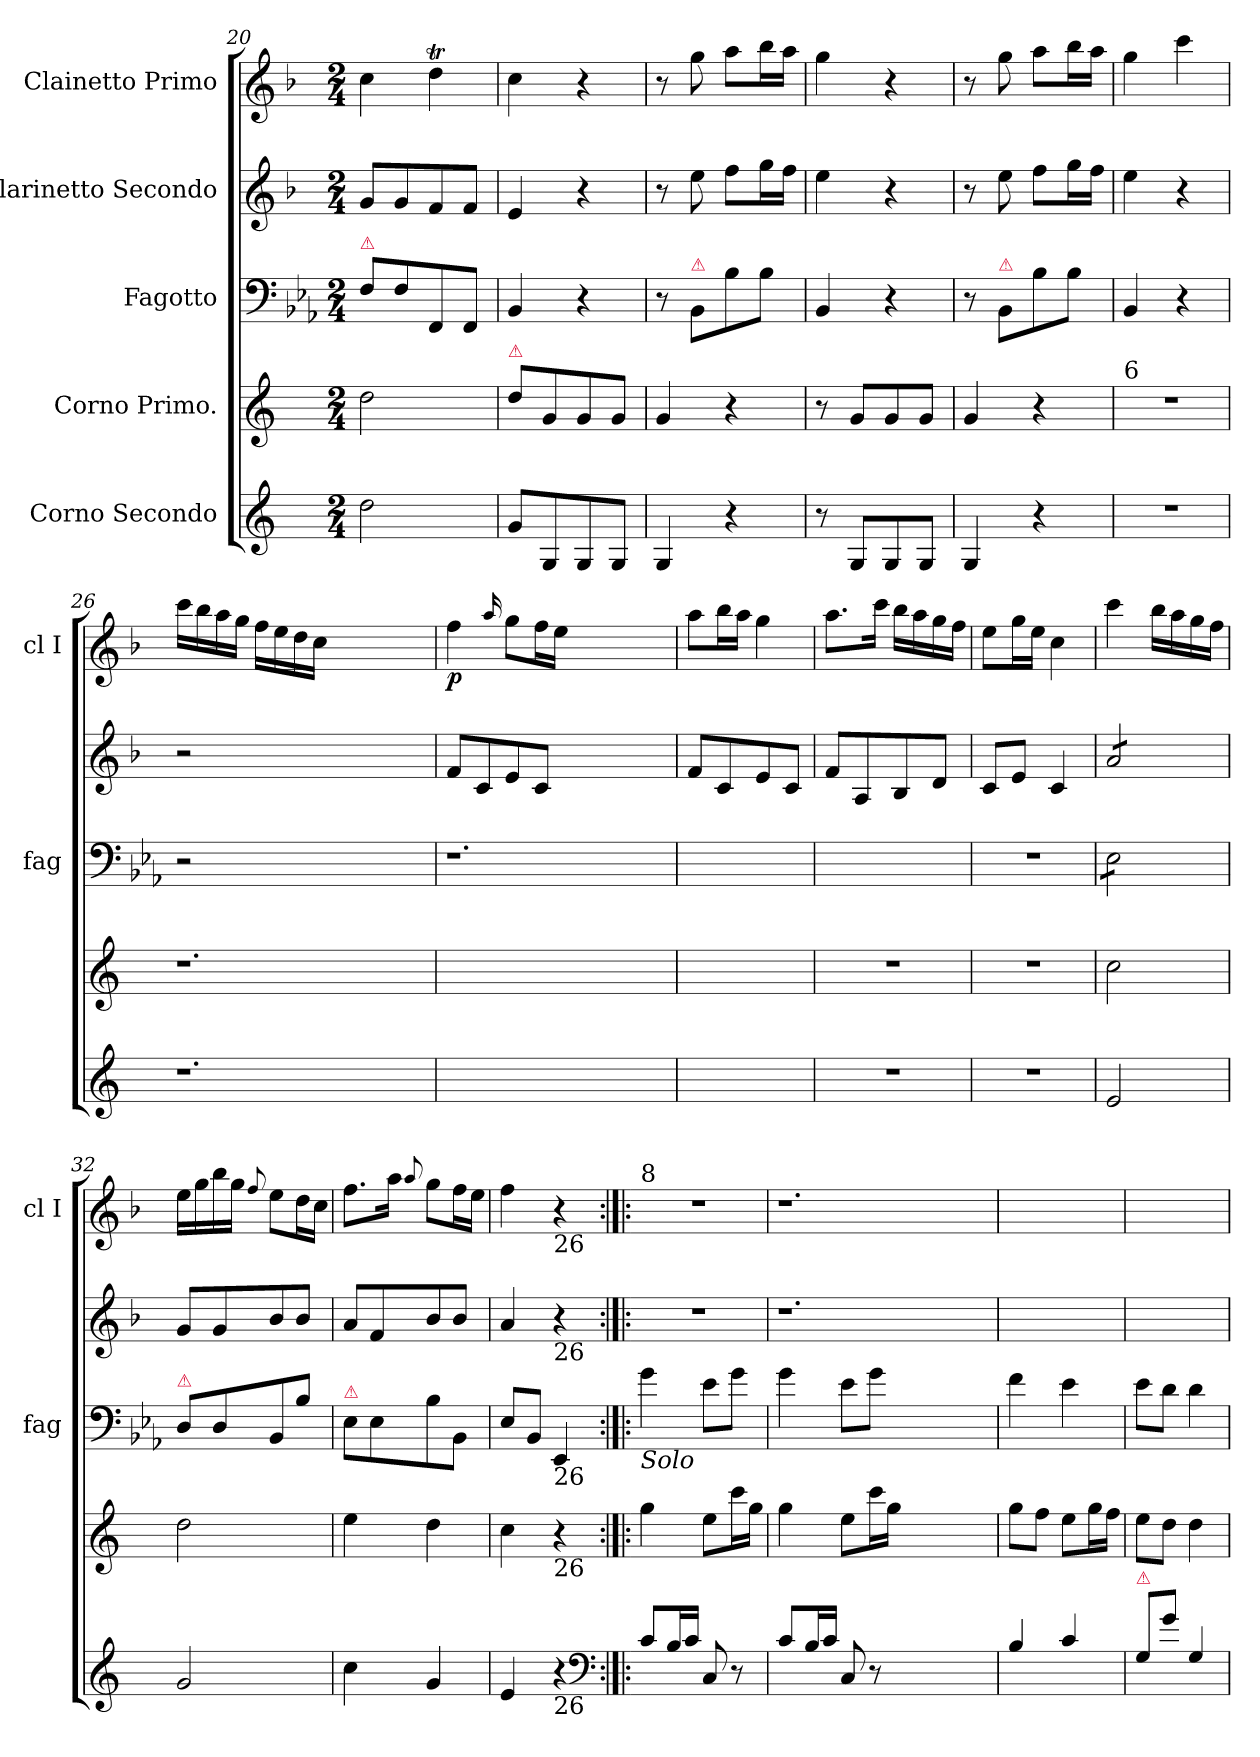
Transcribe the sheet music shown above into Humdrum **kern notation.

**kern	**kern	**kern	**kern	**kern	**dynam
*part5	*part4	*part3	*part2	*part1	*part1
*staff5	*staff4	*staff3	*staff2	*staff1	*staff1
*I"Corno Secondo	*I"Corno Primo.	*I"Fagotto	*I"Clarinetto Secondo	*I"Clainetto Primo	*
*	*	*I'fag	*	*I'cl I	*
*clefG2	*clefG2	*clefF4	*clefG2	*clefG2	*
*ITrd5c9	*ITrd5c9	*	*ITrd1c2	*ITrd1c2	*
*k[b-e-a-]	*k[b-e-a-]	*k[b-e-a-]	*k[b-e-a-]	*k[b-e-a-]	*
*M2/4	*M2/4	*M2/4	*M2/4	*M2/4	*
=20	=20	=20	=20	=20	=20
!	!	!LO:TX:a:color=crimson:t=⚠	!	!	!
2f\	2f\	8F\L	8f/L	4b-\	.
.	.	8F\	8f/	.	.
.	.	8FF/	8e-/	4ccT\	.
.	.	8FF/J	8e-/J	.	.
=21	=21	=21	=21	=21	=21
!	!LO:TX:a:color=crimson:t=⚠	!	!	!	!
8B-/L	8f\L	4BB-/	4d/	4b-\	.
8BB-/	8B-/	.	.	.	.
8BB-/	8B-/	4r	4r	4r	.
8BB-/J	8B-/J	.	.	.	.
=22	=22	=22	=22	=22	=22
4BB-/	4B-/	8r	8r	8r	.
!	!	!LO:TX:a:color=crimson:t=⚠	!	!	!
.	.	8BB-/L	8dd\	8ff\	.
4r	4r	8B-\	8ee-\L	8gg\L	.
.	.	8B-\J	16ff\L	16aa-\L	.
.	.	.	16ee-\JJ	16gg\JJ	.
=23	=23	=23	=23	=23	=23
8r	8r	4BB-/	4dd\	4ff\	.
8BB-/L	8B-/L	.	.	.	.
8BB-/	8B-/	4r	4r	4r	.
8BB-/J	8B-/J	.	.	.	.
=24	=24	=24	=24	=24	=24
4BB-/	4B-/	8r	8r	8r	.
!	!	!LO:TX:a:color=crimson:t=⚠	!	!	!
.	.	8BB-/L	8dd\	8ff\	.
4r	4r	8B-\	8ee-\L	8gg\L	.
.	.	8B-\J	16ff\L	16aa-\L	.
.	.	.	16ee-\JJ	16gg\JJ	.
=25	=25	=25	=25	=25	=25
!	!LO:TX:a:t=6	!	!	!	!
2r	2r	4BB-/	4dd\	4ff\	.
.	.	4r	4r	4bb-\	.
=26	=26	=26	=26	=26	=26
1.r	1.r	2r	2r	16bb-\LL	.
.	.	.	.	16aa-\	.
.	.	.	.	16gg\	.
.	.	.	.	16ff\JJ	.
.	.	.	.	16ee-\LL	.
.	.	.	.	16dd\	.
.	.	.	.	16cc\	.
.	.	.	.	16b-\JJ	.
.	.	1ryy	1ryy	1ryy	.
=27	=27	=27	=27	=27	=27
1.ryy	1.ryy	1.r	8e-/L	4ee-\	p
.	.	.	8B-/	.	.
.	.	.	.	16qqgg/	.
.	.	.	8d/	8ff\L	.
.	.	.	8B-/J	16ee-\L	.
.	.	.	.	16dd\JJ	.
.	.	.	1ryy	1ryy	.
=28	=28	=28	=28	=28	=28
2ryy	2ryy	2ryy	8e-/L	8gg\L	.
.	.	.	8B-/	16aa-\L	.
.	.	.	.	16gg\JJ	.
.	.	.	8d/	4ff\	.
.	.	.	8B-/J	.	.
=29	=29	=29	=29	=29	=29
2r	2r	2ryy	8e-/L	8.gg\L	.
.	.	.	8G/	.	.
.	.	.	.	16bb-\Jk	.
.	.	.	8A-/	16aa-\LL	.
.	.	.	.	16gg\	.
.	.	.	8c/J	16ff\	.
.	.	.	.	16ee-\JJ	.
=30	=30	=30	=30	=30	=30
2r	2r	2r	8B-/L	8dd\L	.
.	.	.	8d/J	16ff\L	.
.	.	.	.	16dd\JJ	.
.	.	.	4B-/	4b-\	.
=31	=31	=31	=31	=31	=31
*	*	*tremolo	*	*	*
*	*	*	*tremolo	*	*
2G/	2e-\	8E-\L	8g/L	4bb-\	.
.	.	8E-\	8g/	.	.
.	.	8E-\	8g/	16aa-\LL	.
.	.	.	.	16gg\	.
.	.	8E-\J	8g/J	16ff\	.
*	*	*	*Xtremolo	*	*
*	*	*Xtremolo	*	*	*
.	.	.	.	16ee-\JJ	.
=32	=32	=32	=32	=32	=32
!	!	!LO:TX:a:color=crimson:t=⚠	!	!	!
2B-/	2f\	8D/L	8f/L	16dd\LL	.
.	.	.	.	16ff\	.
.	.	8D/	8f/	16aa-\	.
.	.	.	.	16ff\JJ	.
.	.	.	.	8qqee-/	.
.	.	8BB-/	8a-/	8dd\L	.
.	.	8B-\J	8a-/J	16cc\L	.
.	.	.	.	16b-\JJ	.
=33	=33	=33	=33	=33	=33
!	!	!LO:TX:a:color=crimson:t=⚠	!	!	!
4e-\	4g\	8E-\L	8g/L	8.ee-\L	.
.	.	8E-\	8e-/	.	.
.	.	.	.	16gg\Jk	.
.	.	.	.	8qqgg/	.
4B-/	4f\	8B-\	8a-/	8ff\L	.
.	.	8BB-/J	8a-/J	16ee-\L	.
.	.	.	.	16dd\JJ	.
=34	=34	=34	=34	=34	=34
4G/	4e-\	8E-/L	4g/	4ee-\	.
.	.	8BB-/J	.	.	.
!	!	!	!	!LO:TX:b:t=26	!
!	!	!	!LO:TX:b:t=26	!	!
!	!	!LO:TX:b:t=26	!	!	!
!	!LO:TX:b:t=26	!	!	!	!
!LO:TX:b:t=26	!	!	!	!	!
4r	4r	4EE-/	4r	4r	.
*clefF4	*	*	*	*	*
=35:|!|:	=35:|!|:	=35:|!|:	=35:|!|:	=35:|!|:	=35:|!|:
!	!	!	!	!LO:TX:a:t=8	!
!	!	!LO:TX:b:i:t=Solo	!	!	!
8E-/L	4b-\	4g\	2r	2r	.
16D/L	.	.	.	.	.
16E-/JJ	.	.	.	.	.
8EE-/	8g\L	8e-\L	.	.	.
8r	16ee-\L	8g\J	.	.	.
.	16b-\JJ	.	.	.	.
=36	=36	=36	=36	=36	=36
8E-/L	4b-\	4g\	1.r	1.r	.
16D/L	.	.	.	.	.
16E-/JJ	.	.	.	.	.
8EE-/	8g\L	8e-\L	.	.	.
8r	16ee-\L	8g\J	.	.	.
.	16b-\JJ	.	.	.	.
1ryy	1ryy	1ryy	.	.	.
=37	=37	=37	=37	=37	=37
4D/	8b-\L	4f\	2ryy	2ryy	.
.	8a-\J	.	.	.	.
4E-/	8g\L	4e-\	.	.	.
.	16b-\L	.	.	.	.
.	16a-\JJ	.	.	.	.
=38	=38	=38	=38	=38	=38
!LO:TX:a:color=crimson:t=⚠	!	!	!	!	!
8BB-/L	8g\L	8e-\L	2ryy	2ryy	.
8B-\J	8f\J	8d\J	.	.	.
4BB-/	4f\	4d\	.	.	.
=	=	=	=	=	=
*-	*-	*-	*-	*-	*-
